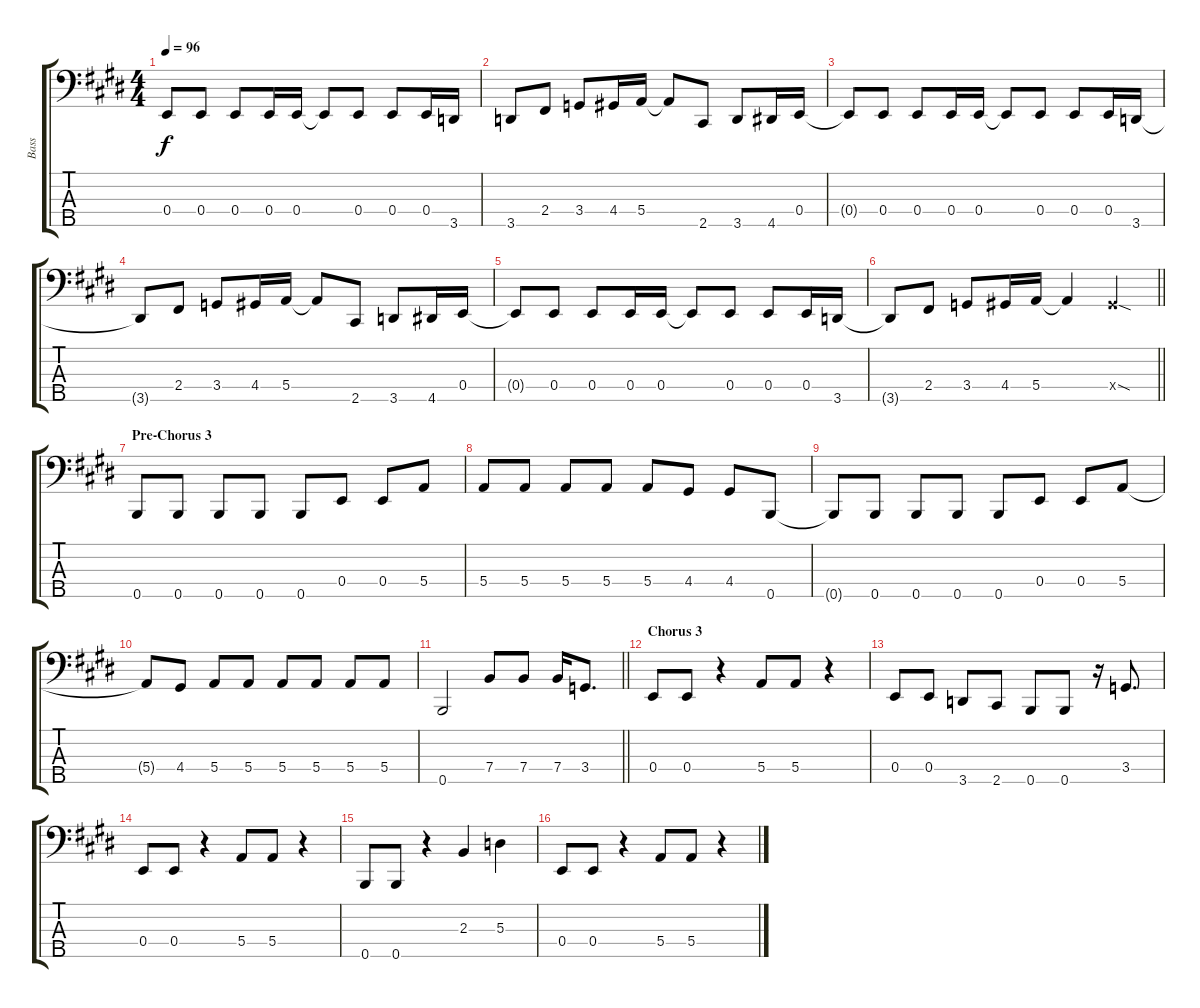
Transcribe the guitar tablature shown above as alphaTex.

\track ("Bass" "Bass") {instrument electricbassfinger}
\staff {score tabs}
\tuning (G2 D2 A1 E1 B0) {hide}
\ts (4 4)
\tempo 96
\clef f4
\ks c#minor
0.4{t}.8{dy f} 0.4.8 0.4.8 0.4.16 0.4.16 0.4{t}.8 0.4.8 0.4.8 0.4.16 3.5.16 |
3.5.8 2.4.8 3.4.8 4.4.16 5.4.16 5.4{t}.8 2.5.8 3.5.8 4.5.16 0.4.16 |
0.4{t}.8 0.4.8 0.4.8 0.4.16 0.4.16 0.4{t}.8 0.4.8 0.4.8 0.4.16 3.5.16 |
3.5{t}.8 2.4.8 3.4.8 4.4.16 5.4.16 5.4{t}.8 2.5.8 3.5.8 4.5.16 0.4.16 |
0.4{t}.8 0.4.8 0.4.8 0.4.16 0.4.16 0.4{t}.8 0.4.8 0.4.8 0.4.16 3.5.16 |
\barLineRight lightlight
\ks e
3.5{t}.8 2.4.8 3.4.8 4.4.16 5.4.16 5.4{t}.4 4.4{sod x}.4 |
\section ("" "Pre-Chorus 3")
\ks c#minor
0.5.8 0.5.8 0.5.8 0.5.8 0.5.8 0.4.8 0.4.8 5.4.8 |
5.4.8 5.4.8 5.4.8 5.4.8 5.4.8 4.4.8 4.4.8 0.5.8 |
0.5{t}.8 0.5.8 0.5.8 0.5.8 0.5.8 0.4.8 0.4.8 5.4.8 |
5.4{t}.8 4.4.8 5.4.8 5.4.8 5.4.8 5.4.8 5.4.8 5.4.8 |
\barLineRight lightlight
\ks e
0.5.2 7.4.8 7.4.8 7.4.16 3.4.8{d} |
\section ("" "Chorus 3")
\ks c#minor
0.4.8 0.4.8 r.4 5.4.8 5.4.8 r.4 |
0.4.8 0.4.8 3.5.8 2.5.8 0.5.8 0.5.8 r.16 3.4.8{d} |
0.4.8 0.4.8 r.4 5.4.8 5.4.8 r.4 |
\ks e
0.5.8 0.5.8 r.4 2.3.4 5.3.4 |
\ks c#minor
0.4.8 0.4.8 r.4 5.4.8 5.4.8 r.4
